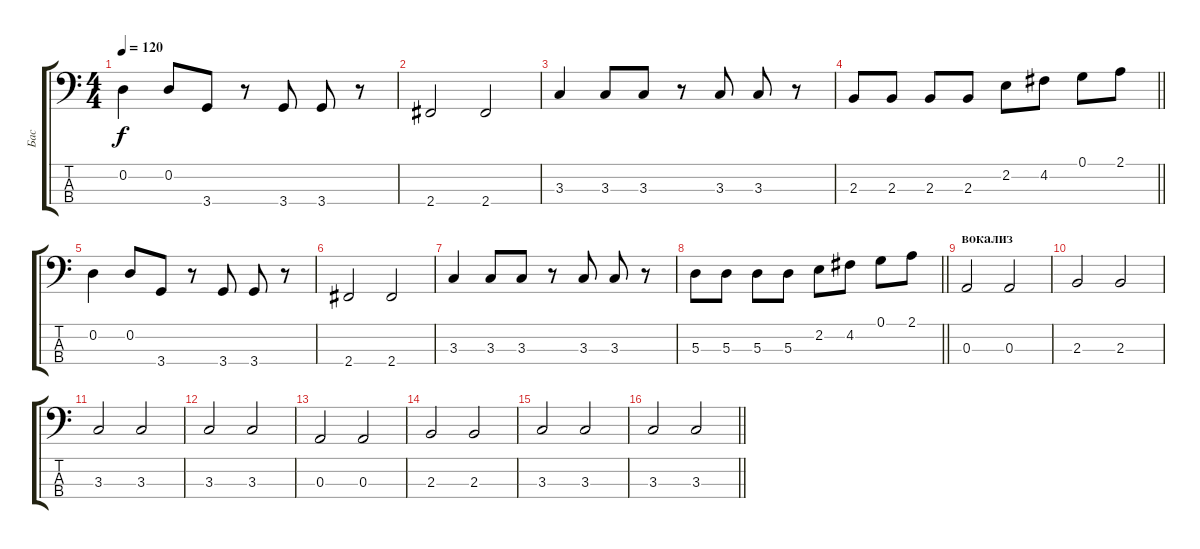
\track ("Бас" "Бас") {instrument slapbass1}
\staff {score tabs}
\tuning (G2 D2 A1 E1) {hide}
\ts (4 4)
\section ("" "")
\tempo 120
\clef f4
\ks c
0.2.4{dy f} 0.2.8 3.4.8 r.8 3.4.8 3.4.8 r.8 |
2.4.2 2.4.2 |
3.3.4 3.3.8 3.3.8 r.8 3.3.8 3.3.8 r.8 |
\barLineRight lightlight
2.3.8 2.3.8 2.3.8 2.3.8 2.2.8 4.2.8 0.1.8 2.1.8 |
0.2.4 0.2.8 3.4.8 r.8 3.4.8 3.4.8 r.8 |
2.4.2 2.4.2 |
3.3.4 3.3.8 3.3.8 r.8 3.3.8 3.3.8 r.8 |
\barLineRight lightlight
5.3.8 5.3.8 5.3.8 5.3.8 2.2.8 4.2.8 0.1.8 2.1.8 |
\section ("" "вокализ")
0.3.2 0.3.2 |
2.3.2 2.3.2 |
3.3.2 3.3.2 |
3.3.2 3.3.2 |
0.3.2 0.3.2 |
2.3.2 2.3.2 |
3.3.2 3.3.2 |
\barLineRight lightlight
3.3.2 3.3.2
